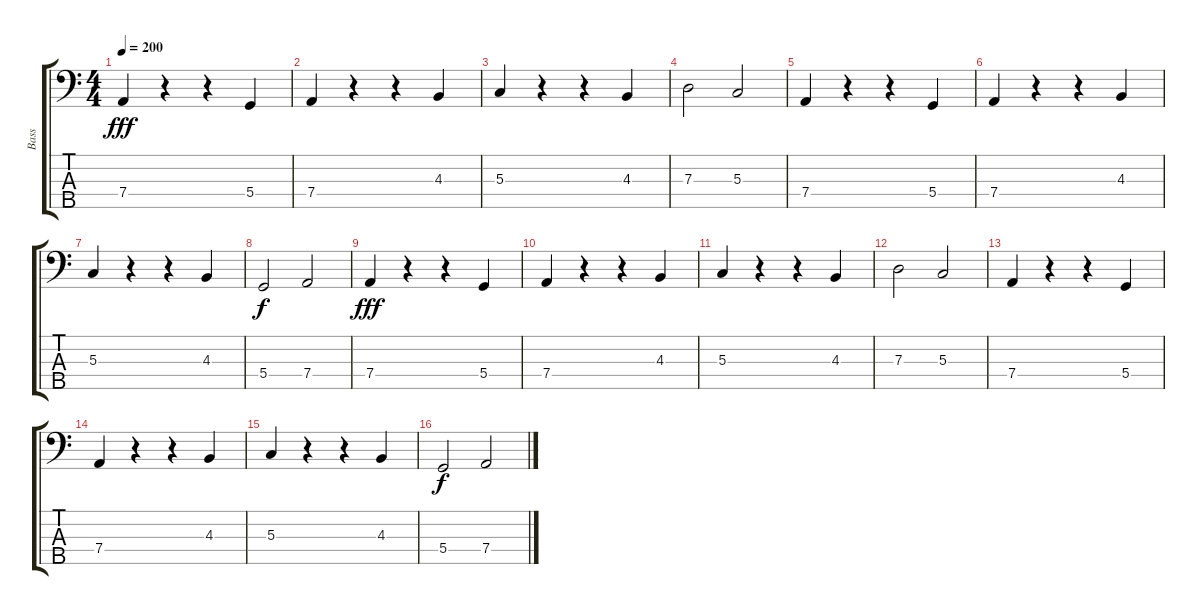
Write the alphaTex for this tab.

\track ("Bass" "Bass") {instrument electricbasspick}
\staff {score tabs}
\tuning (F2 C2 G1 D1 A0) {hide}
\ts (4 4)
\tempo 200
\clef f4
\ks c
7.4.4{dy fff} r.4 r.4 5.4.4 |
7.4.4 r.4 r.4 4.3.4 |
5.3.4 r.4 r.4 4.3.4 |
7.3.2 5.3.2 |
7.4.4 r.4 r.4 5.4.4 |
7.4.4 r.4 r.4 4.3.4 |
5.3.4 r.4 r.4 4.3.4 |
5.4.2{dy f} 7.4.2 |
7.4.4{dy fff} r.4 r.4 5.4.4 |
7.4.4 r.4 r.4 4.3.4 |
5.3.4 r.4 r.4 4.3.4 |
7.3.2 5.3.2 |
7.4.4 r.4 r.4 5.4.4 |
7.4.4 r.4 r.4 4.3.4 |
5.3.4 r.4 r.4 4.3.4 |
5.4.2{dy f} 7.4.2
